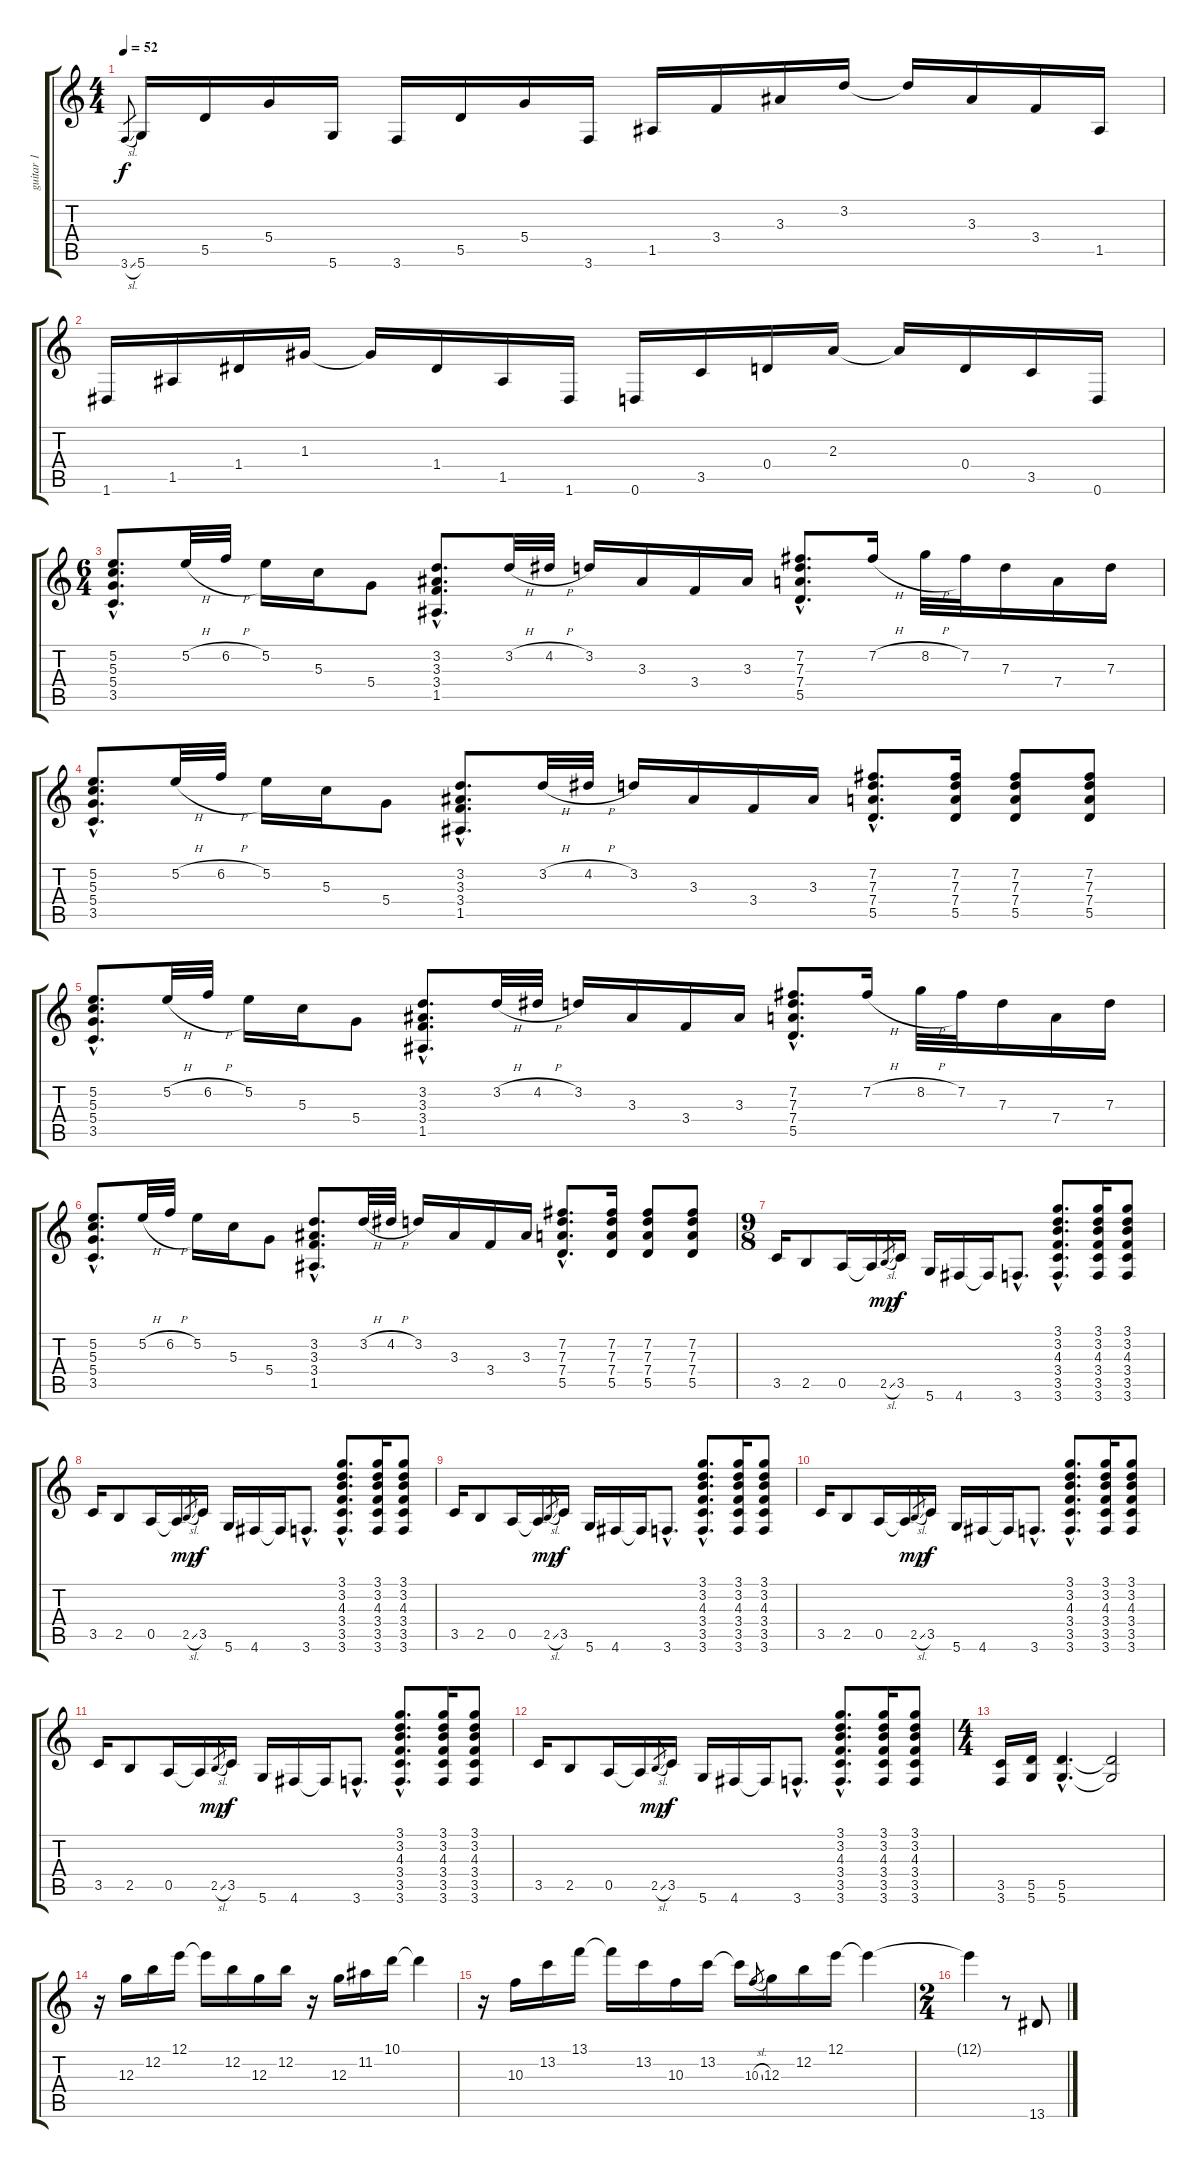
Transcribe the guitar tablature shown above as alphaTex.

\track ("guitar 1" "guitar 1") {instrument distortionguitar}
\staff {score tabs}
\tuning (E4 B3 G3 D3 A2 D2) {hide}
\ts (4 4)
\tempo 52
\clef g2
\ks c
3.6{sl}.8{gr dy f} 5.6.16 5.5.16 5.4.16 5.6.16 3.6.16 5.5.16 5.4.16 3.6.16 1.5.16 3.4.16 3.3.16 3.2.16 3.2{t}.16 3.3.16 3.4.16 1.5.16 |
1.6.16 1.5.16 1.4.16 1.3.16 1.3{t}.16 1.4.16 1.5.16 1.6.16 0.6.16 3.5.16 0.4.16 2.3.16 2.3{t}.16 0.4.16 3.5.16 0.6.16 |
\ts (6 4)
(5.2{hac} 5.3{hac} 5.4{hac} 3.5{hac}).8{d} 5.2{h}.32 6.2{h}.32 5.2.16 5.3.16 5.4.8 (3.2{hac} 3.3{hac} 3.4{hac} 1.5{hac}).8{d} 3.2{h}.32 4.2{h}.32 3.2.16 3.3.16 3.4.16 3.3.16 (7.2{hac} 7.3{hac} 7.4{hac} 5.5{hac}).8{d} 7.2{h}.16 8.2{h}.32 7.2.32 7.3.16 7.4.16 7.3.16 |
(5.2{hac} 5.3{hac} 5.4{hac} 3.5{hac}).8{d} 5.2{h}.32 6.2{h}.32 5.2.16 5.3.16 5.4.8 (3.2{hac} 3.3{hac} 3.4{hac} 1.5{hac}).8{d} 3.2{h}.32 4.2{h}.32 3.2.16 3.3.16 3.4.16 3.3.16 (7.2{hac} 7.3{hac} 7.4{hac} 5.5{hac}).8{d} (7.2 7.3 7.4 5.5).16 (7.2 7.3 7.4 5.5).8 (7.2 7.3 7.4 5.5).8 |
(5.2{hac} 5.3{hac} 5.4{hac} 3.5{hac}).8{d} 5.2{h}.32 6.2{h}.32 5.2.16 5.3.16 5.4.8 (3.2{hac} 3.3{hac} 3.4{hac} 1.5{hac}).8{d} 3.2{h}.32 4.2{h}.32 3.2.16 3.3.16 3.4.16 3.3.16 (7.2{hac} 7.3{hac} 7.4{hac} 5.5{hac}).8{d} 7.2{h}.16 8.2{h}.32 7.2.32 7.3.16 7.4.16 7.3.16 |
(5.2{hac} 5.3{hac} 5.4{hac} 3.5{hac}).8{d} 5.2{h}.32 6.2{h}.32 5.2.16 5.3.16 5.4.8 (3.2{hac} 3.3{hac} 3.4{hac} 1.5{hac}).8{d} 3.2{h}.32 4.2{h}.32 3.2.16 3.3.16 3.4.16 3.3.16 (7.2{hac} 7.3{hac} 7.4{hac} 5.5{hac}).8{d} (7.2 7.3 7.4 5.5).16 (7.2 7.3 7.4 5.5).8 (7.2 7.3 7.4 5.5).8 |
\ts (9 8)
3.5.16 2.5.8 0.5.16 0.5{t}.16 2.5{sl}.8{gr dy mp} 3.5.16{dy f} 5.6.16 4.6.16 4.6{t}.16 3.6{hac}.8{d} (3.1{hac} 3.2{hac} 4.3{hac} 3.4{hac} 3.5{hac} 3.6{hac}).8{d} (3.1 3.2 4.3 3.4 3.5 3.6).16 (3.1 3.2 4.3 3.4 3.5 3.6).8 |
3.5.16 2.5.8 0.5.16 0.5{t}.16 2.5{sl}.8{gr dy mp} 3.5.16{dy f} 5.6.16 4.6.16 4.6{t}.16 3.6{hac}.8{d} (3.1{hac} 3.2{hac} 4.3{hac} 3.4{hac} 3.5{hac} 3.6{hac}).8{d} (3.1 3.2 4.3 3.4 3.5 3.6).16 (3.1 3.2 4.3 3.4 3.5 3.6).8 |
3.5.16 2.5.8 0.5.16 0.5{t}.16 2.5{sl}.8{gr dy mp} 3.5.16{dy f} 5.6.16 4.6.16 4.6{t}.16 3.6{hac}.8{d} (3.1{hac} 3.2{hac} 4.3{hac} 3.4{hac} 3.5{hac} 3.6{hac}).8{d} (3.1 3.2 4.3 3.4 3.5 3.6).16 (3.1 3.2 4.3 3.4 3.5 3.6).8 |
3.5.16 2.5.8 0.5.16 0.5{t}.16 2.5{sl}.8{gr dy mp} 3.5.16{dy f} 5.6.16 4.6.16 4.6{t}.16 3.6{hac}.8{d} (3.1{hac} 3.2{hac} 4.3{hac} 3.4{hac} 3.5{hac} 3.6{hac}).8{d} (3.1 3.2 4.3 3.4 3.5 3.6).16 (3.1 3.2 4.3 3.4 3.5 3.6).8 |
3.5.16 2.5.8 0.5.16 0.5{t}.16 2.5{sl}.8{gr dy mp} 3.5.16{dy f} 5.6.16 4.6.16 4.6{t}.16 3.6{hac}.8{d} (3.1{hac} 3.2{hac} 4.3{hac} 3.4{hac} 3.5{hac} 3.6{hac}).8{d} (3.1 3.2 4.3 3.4 3.5 3.6).16 (3.1 3.2 4.3 3.4 3.5 3.6).8 |
3.5.16 2.5.8 0.5.16 0.5{t}.16 2.5{sl}.8{gr dy mp} 3.5.16{dy f} 5.6.16 4.6.16 4.6{t}.16 3.6{hac}.8{d} (3.1{hac} 3.2{hac} 4.3{hac} 3.4{hac} 3.5{hac} 3.6{hac}).8{d} (3.1 3.2 4.3 3.4 3.5 3.6).16 (3.1 3.2 4.3 3.4 3.5 3.6).8 |
\ts (4 4)
(3.5 3.6).16 (5.5 5.6).16 (5.5{hac} 5.6{hac}).4{d} (5.5{t} 5.6{t}).2 |
r.16{instrument electricguitarclean} 12.3.16 12.2.16 12.1.16 12.1{t}.16 12.2.16 12.3.16 12.2.16 r.16 12.3.16 11.2.16 10.1.16 10.1{t}.4 |
r.16 10.3.16 13.2.16 13.1.16 13.1{t}.16 13.2.16 10.3.16 13.2.16 13.2{t}.16 10.3{sl}.8{gr} 12.3.16 12.2.16 12.1.16 12.1{t}.4 |
\ts (2 4)
12.1{t}.4 r.8 13.6{ss}.8{instrument distortionguitar}
